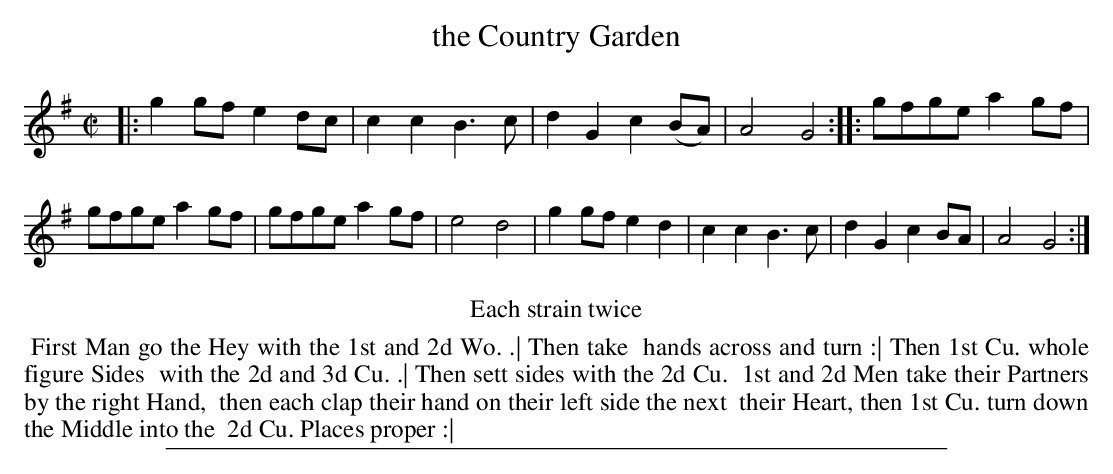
X:1
T: the Country Garden
M: C|
L: 1/8
K: G
|:\
g2gf e2dc | c2c2 B3c | d2G2 c2(BA) | A4 G4 :|\
|:\
gfge a2gf | gfge  a2gf | gfge a2gf | e4 d4 |\
g2gf e2d2 | c2c2 B3c | d2G2 c2BA | A4 G4 :|
